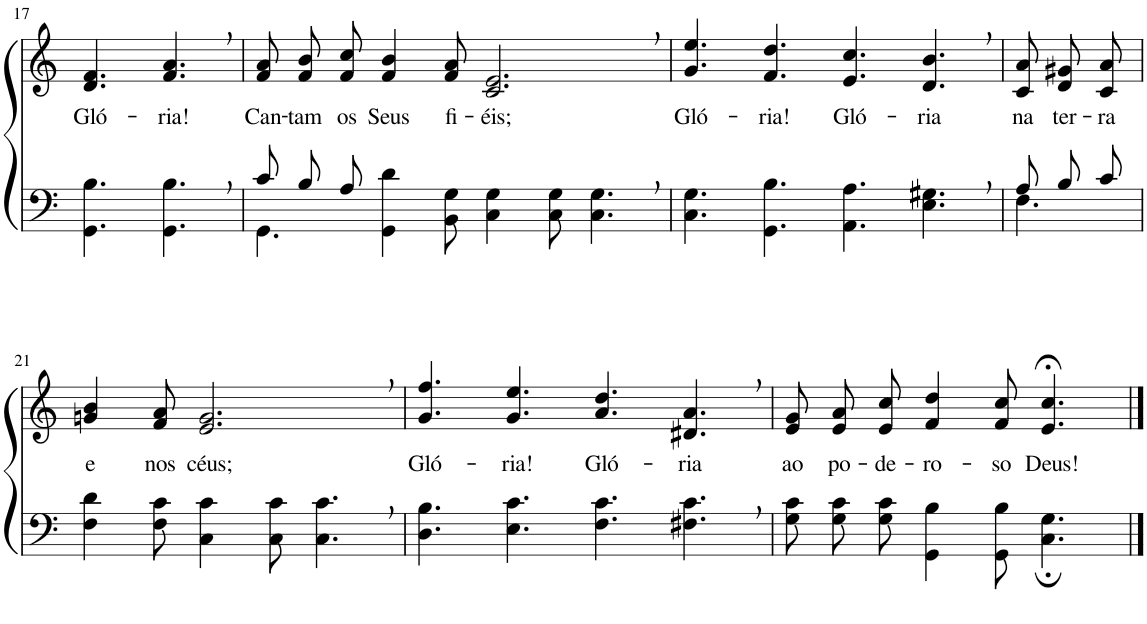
**kern	**kern	**text
*part2	*part1	*part1
*staff2	*staff1	*staff1
*I"Parte III e IV	*I"Parte I e II	*
!!LO:PB:g=z
*clefF4	*clefG2	*
*k[]	*k[]	*
*M12/8	*M12/8	*
=17	=17	=17
!	!	!LO:LY:b
4.GG\ 4.B\	4.d/ 4.f/	Gló-
!	!	!LO:LY:b
4.GG\, 4.B\,	4.f/, 4.a/,	-ria!
=18	=18	=18
*^	*	*
!	!	!	!LO:LY:b
8c/L	4.GG\	8f/ 8a/L	Can-
!	!	!	!LO:LY:b
8B/	.	8f/ 8b/	-tam
!	!	!	!LO:LY:b
8A/J	.	8f/ 8cc/J	os
!	!	!	!LO:LY:b
4.ryy	4GG\ 4d\	4f/ 4b/	Seus
!	!	!	!LO:LY:b
.	8BB\ 8G\	8f/ 8a/	fi-
!	!	!	!LO:LY:b
2.ryy	4C\ 4G\	2.c/, 2.e/,	-éis;
.	8C\ 8G\	.	.
.	4.C\ 4.G\	.	.
=19	=19	=19	=19
!	!	!	!LO:LY:b
*v	*v	*	*
4.C\ 4.G\	4.g/ 4.ee/	Gló-
!	!	!LO:LY:b
4.GG\ 4.B\	4.f/ 4.dd/	-ria!
!	!	!LO:LY:b
4.AA\ 4.A\	4.e/ 4.cc/	Gló-
!	!	!LO:LY:b
4.E\, 4.G#X\,	4.d/, 4.b/,	-ria
=20	=20	=20
*^	*	*
!	!	!	!LO:LY:b
8A/L	4.F\	8c/ 8a/L	na
!	!	!	!LO:LY:b
8B/	.	8d/ 8g#X/	ter-
!	!	!	!LO:LY:b
8c/J	.	8c/ 8a/J	-ra
*v	*v	*	*
!!LO:LB:g=z
=21	=21	=21
!	!	!LO:LY:b
4F\ 4d\	4gn/ 4b/	e
!	!	!LO:LY:b
8F\ 8c\	8f/ 8a/	nos
!	!	!LO:LY:b
4C\ 4c\	2.e/, 2.g/,	céus;
8C\ 8c\	.	.
4.C\, 4.c\,	.	.
=22	=22	=22
!	!	!LO:LY:b
4.D\ 4.B\	4.g/ 4.ff/	Gló-
!	!	!LO:LY:b
4.E\ 4.c\	4.g/ 4.ee/	-ria!
!	!	!LO:LY:b
4.F\ 4.c\	4.a/ 4.dd/	Gló-
!	!	!LO:LY:b
4.F#X\, 4.c\,	4.d#X/, 4.a/,	-ria
=23	=23	=23
!	!	!LO:LY:b
8G\ 8c\L	8e/ 8g/L	ao
!	!	!LO:LY:b
8G\ 8c\	8e/ 8a/	po-
!	!	!LO:LY:b
8G\ 8c\J	8e/ 8cc/J	-de-
!	!	!LO:LY:b
4GG\ 4B\	4f/ 4dd/	-ro-
!	!	!LO:LY:b
8GG\ 8B\	8f/ 8cc/	-so
!	!	!LO:LY:b
4.C\; 4.G\;	4.e/;< 4.cc/;<	Deus!
==	==	==
*-	*-	*-
